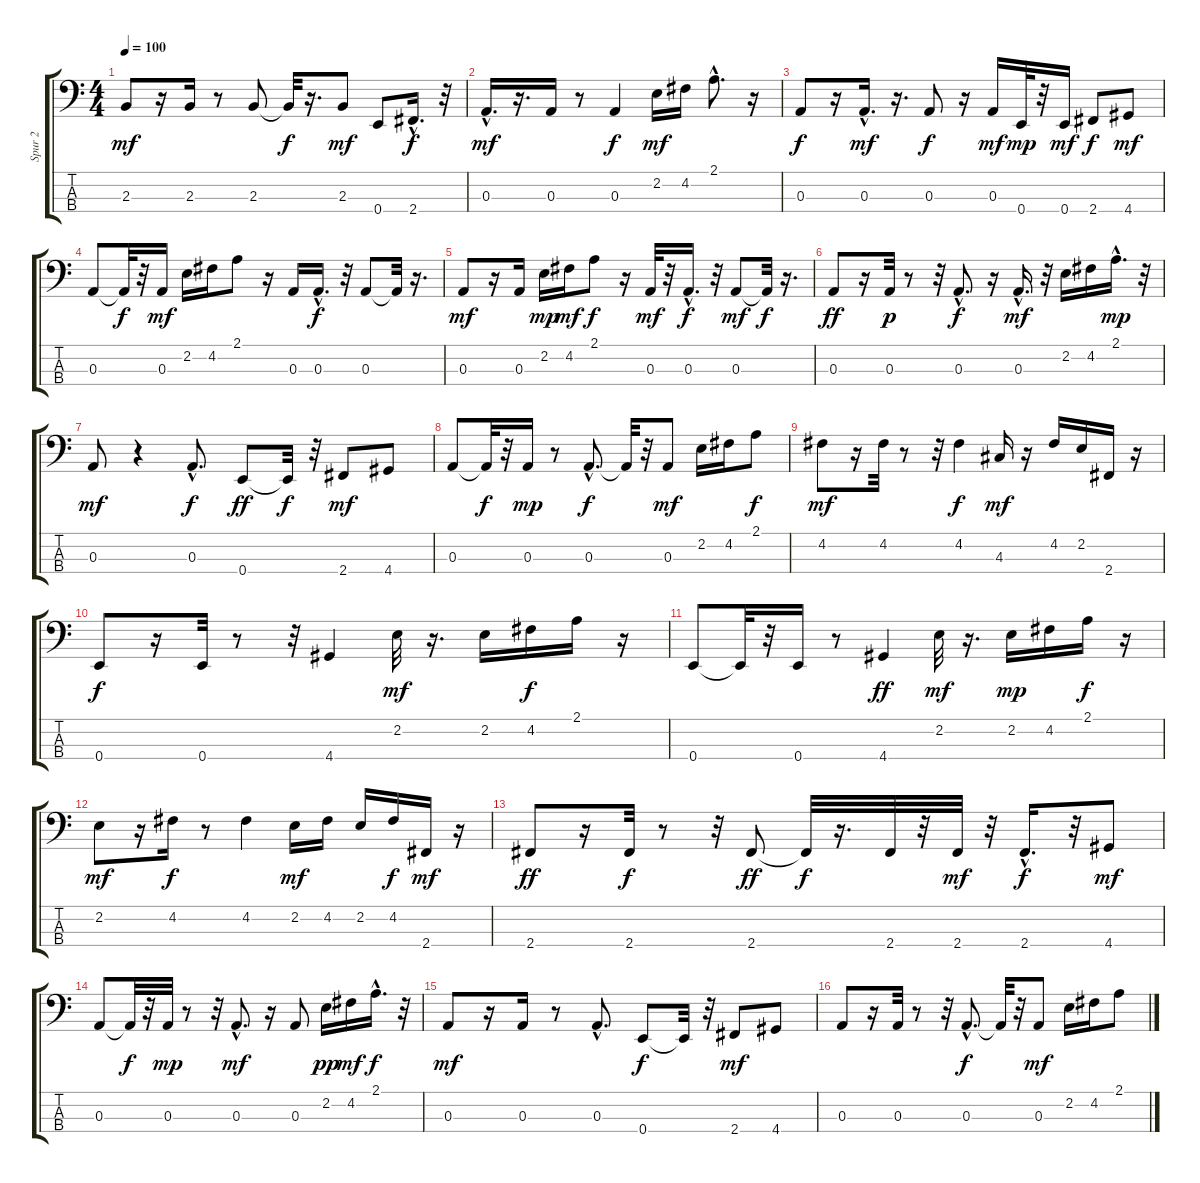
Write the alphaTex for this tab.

\track ("Spur 2" "Spur 2") {instrument electricbassfinger}
\staff {score tabs}
\tuning (G2 D2 A1 E1) {hide}
\ts (4 4)
\tempo 100
\clef f4
\ks c
2.3.8{dy mf} r.16 2.3.16 r.8 2.3.8 2.3{t}.32{dy f} r.16{d} 2.3.8{dy mf} 0.4.8 2.4{hac}.16{d dy f} r.32 |
0.3{hac}.16{d dy mf} r.16{d} 0.3.16 r.8 0.3.4{dy f} 2.2.16{dy mf} 4.2.16 2.1{hac}.8{d} r.16 |
0.3.8{dy f} r.16 0.3{hac}.16{d dy mf} r.16{d} 0.3.8{dy f} r.16 0.3.16{dy mf} 0.4.32{dy mp} r.32 0.4.16{dy mf} 2.4.8{dy f} 4.4.8{dy mf} |
0.3.8 0.3{t}.32{dy f} r.32 0.3.16{dy mf} 2.2.16 4.2.16 2.1.8 r.16 0.3.16 0.3{hac}.16{d dy f} r.32 0.3.8 0.3{t}.32 r.16{d} |
0.3.8{dy mf} r.16 0.3.16 2.2.16{dy mp} 4.2.16{dy mf} 2.1.8{dy f} r.16 0.3.32{dy mf} r.32 0.3{hac}.16{d dy f} r.32 0.3.8{dy mf} 0.3{t}.32{dy f} r.16{d} |
0.3.8{dy ff} r.16 0.3.32{dy p} r.8 r.32 0.3{hac}.8{d dy f} r.16 0.3{hac}.16{d dy mf} r.32 2.2.16 4.2.16 2.1{hac}.16{d dy mp} r.32 |
0.3.8{dy mf} r.4 0.3{hac}.8{d dy f} 0.4.8{dy ff} 0.4{t}.32{dy f} r.32 2.4.8{dy mf} 4.4.8 |
0.3.8 0.3{t}.32{dy f} r.32 0.3.16{dy mp} r.8 0.3{hac}.8{d dy f} 0.3{t}.32 r.32 0.3.8{dy mf} 2.2.16 4.2.16 2.1.8{dy f} |
4.2.8{dy mf} r.16 4.2.32 r.8 r.32 4.2.4{dy f} 4.3.16{dy mf} r.16 4.2.16 2.2.16 2.4.16 r.16 |
0.4.8{dy f} r.16 0.4.32 r.8 r.32 4.4.4 2.2.32{dy mf} r.16{d} 2.2.16 4.2.16{dy f} 2.1.16 r.16 |
0.4.8 0.4{t}.32 r.32 0.4.16 r.8 4.4.4{dy ff} 2.2.32{dy mf} r.16{d} 2.2.16{dy mp} 4.2.16 2.1.16{dy f} r.16 |
2.2.8{dy mf} r.16 4.2.16{dy f} r.8 4.2.4 2.2.16{dy mf} 4.2.16 2.2.16 4.2.16{dy f} 2.4.16{dy mf} r.16 |
2.4.8{dy ff} r.16 2.4.32{dy f} r.8 r.32 2.4.8{dy ff} 2.4{t}.32{dy f} r.16{d} 2.4.32 r.32 2.4.32{dy mf} r.32 2.4{hac}.16{d dy f} r.32 4.4.8{dy mf} |
0.3.8 0.3{t}.32{dy f} r.32 0.3.32{dy mp} r.8 r.32 0.3{hac}.8{d dy mf} r.16 0.3.8 2.2.16{dy pp} 4.2.16{dy mf} 2.1{hac}.16{d dy f} r.32 |
0.3.8{dy mf} r.16 0.3.16 r.8 0.3{hac}.8{d} 0.4.8{dy f} 0.4{t}.32 r.32 2.4.8{dy mf} 4.4.8 |
0.3.8 r.16 0.3.32 r.8 r.32 0.3{hac}.8{d dy f} 0.3{t}.32 r.32 0.3.8{dy mf} 2.2.16 4.2.16 2.1.8
